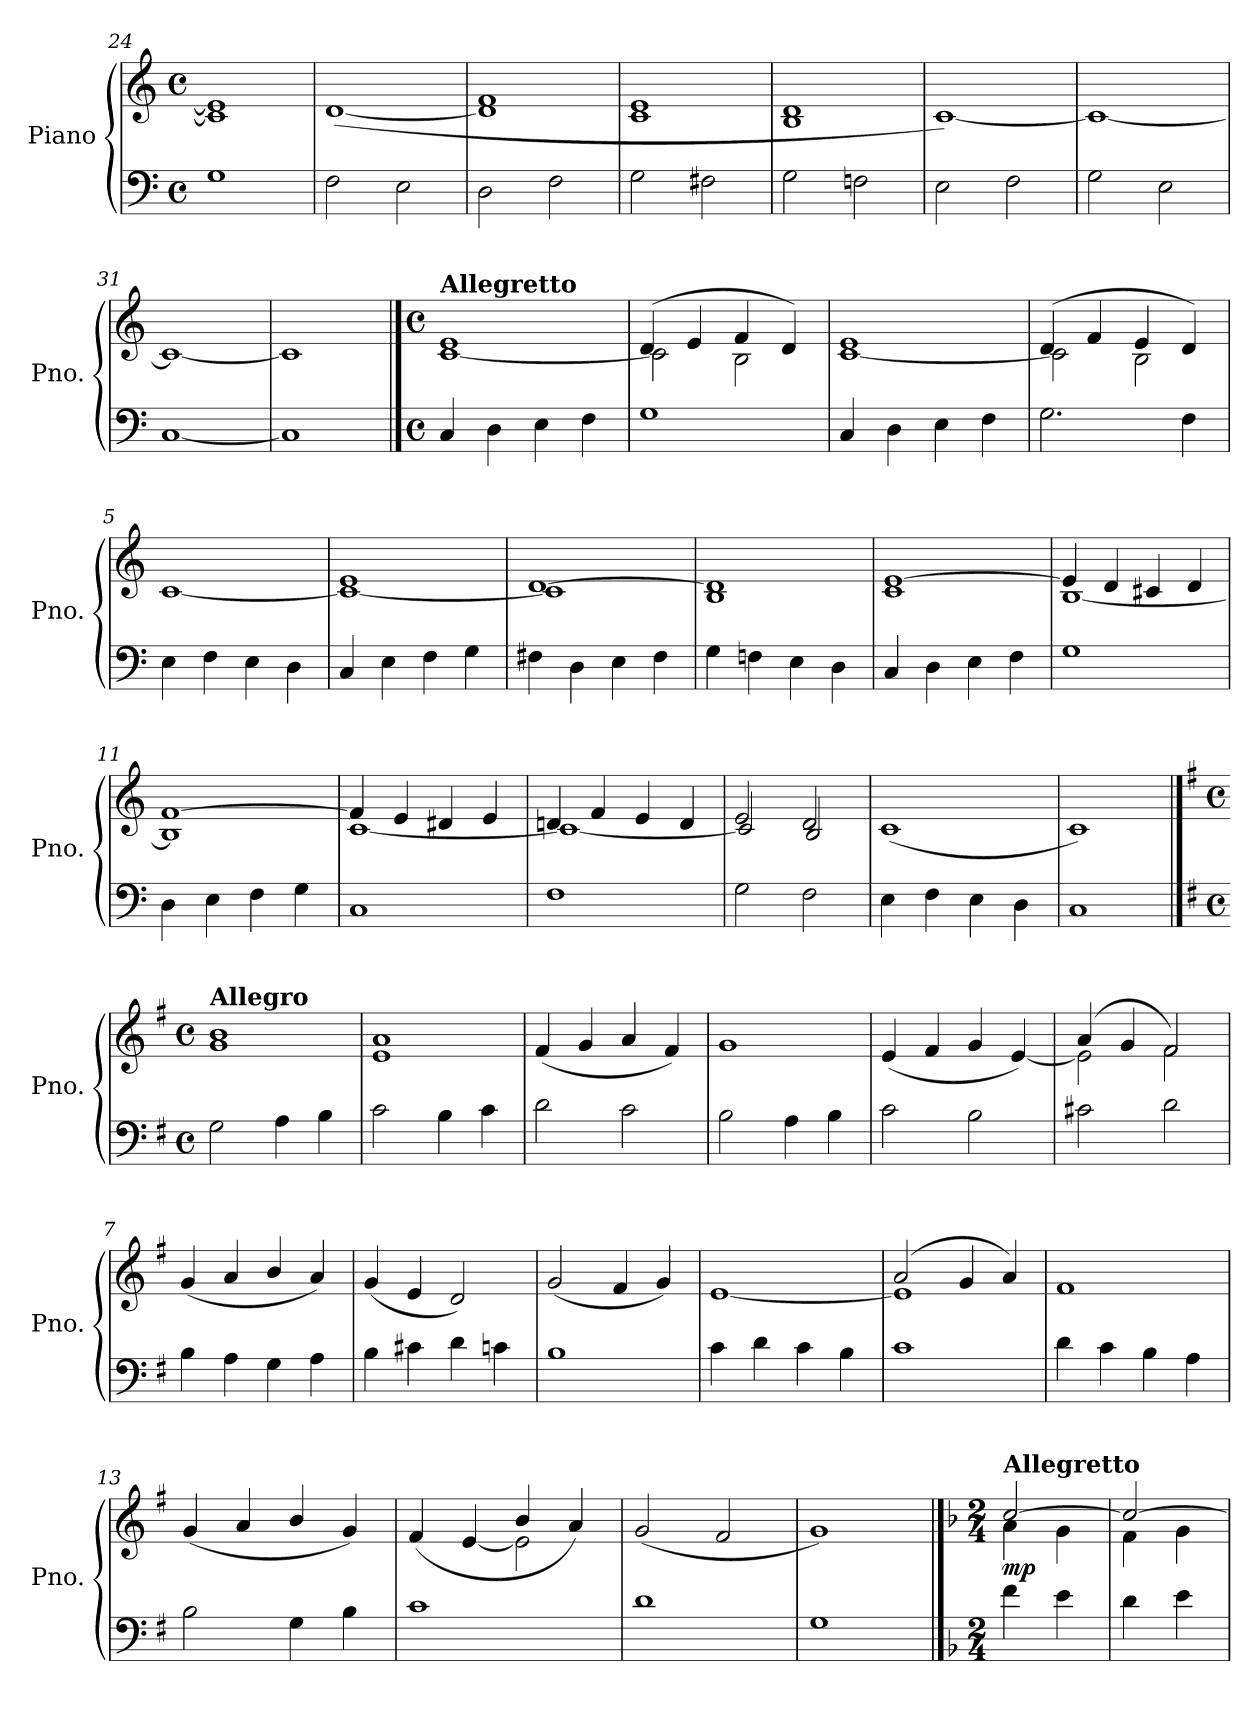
**kern	**kern	**dynam
*part1	*part1	*part1
*staff2	*staff1	*staff1/2
*I"Piano	*	*
*I'Pno.	*	*
*clefF4	*clefG2	*
*k[]	*k[]	*
*M4/4	*M4/4	*
*met(c)	*met(c)	*
=24	=24	=24
1G	1c] 1e]	.
=25	=25	=25
2F\	(>[1d	.
2E\	.	.
=26	=26	=26
2D\	1d] 1f	.
2F\	.	.
!!LO:LB:g=z
=27	=27	=27
2G\	1c 1e	.
2F#X\	.	.
=28	=28	=28
2G\	1B 1d	.
2Fn\	.	.
=29	=29	=29
2E\	[1c)	.
2F\	.	.
=30	=30	=30
2G\	1c_	.
2E\	.	.
=31	=31	=31
[1C	1c_	.
=32	=32	=32
1C]	1c]	.
!!LO:LB:g=z
==1	==1	==1
*M4/4	*M4/4	*
*met(c)	*met(c)	*
*	*^	*
!	!LO:TX:a:B:t=Allegretto	!	!
4C/	1e	[1c	.
4D\	.	.	.
4E\	.	.	.
4F\	.	.	.
=2	=2	=2	=2
1G	(>4d/	2c\]	.
.	4e/	.	.
.	4f/	2B\	.
.	4d/)	.	.
=3	=3	=3	=3
4C/	1e	[1c	.
4D\	.	.	.
4E\	.	.	.
4F\	.	.	.
=4	=4	=4	=4
2.G\	(>4d/	2c\]	.
.	4f/	.	.
.	4e/	2B\	.
4F\	4d/)	.	.
=5	=5	=5	=5
4E\	1ryy	[1c	.
4F\	.	.	.
4E\	.	.	.
4D\	.	.	.
!!LO:LB:g=z	!!
=6	=6	=6	=6
4C/	1e	1c_	.
4E\	.	.	.
4F\	.	.	.
4G\	.	.	.
=7	=7	=7	=7
4F#X\	[1d	1c]	.
4D\	.	.	.
4E\	.	.	.
4F#\	.	.	.
=8	=8	=8	=8
4G\	1d]	1B	.
4Fn\	.	.	.
4E\	.	.	.
4D\	.	.	.
=9	=9	=9	=9
4C/	[1e	1c	.
4D\	.	.	.
4E\	.	.	.
4F\	.	.	.
=10	=10	=10	=10
1G	4e/]	[1B	.
.	4d/	.	.
.	4c#X/	.	.
.	4d/	.	.
=11	=11	=11	=11
4D\	[1f	1B]	.
4E\	.	.	.
4F\	.	.	.
4G\	.	.	.
!!LO:PB:g=z	!!
=12	=12	=12	=12
1C	4f/]	[1c	.
.	4e/	.	.
.	4d#X/	.	.
.	4e/	.	.
=13	=13	=13	=13
1F	4dn/	1c_	.
.	4f/	.	.
.	4e/	.	.
.	4d/	.	.
=14	=14	=14	=14
2G\	2e/	2c/]	.
2F\	2d/	2B/	.
*	*v	*v	*
=15	=15	=15
4E\	(<1c	.
4F\	.	.
4E\	.	.
4D\	.	.
=16	=16	=16
1C	1c)	.
!!LO:LB:g=z
==1	==1	==1
*k[f#]	*k[f#]	*
*M4/4	*M4/4	*
*met(c)	*met(c)	*
!	!LO:TX:a:B:t=Allegro	!
2G\	1g 1b	.
4A\	.	.
4B\	.	.
=2	=2	=2
2c\	1e 1a	.
4B\	.	.
4c\	.	.
=3	=3	=3
2d\	(<4f#/	.
.	4g/	.
2c\	4a/	.
.	4f#/)	.
=4	=4	=4
2B\	1g	.
4A\	.	.
4B\	.	.
=5	=5	=5
2c\	(<4e/	.
.	4f#/	.
2B\	4g/	.
.	[4e/)	.
=6	=6	=6
*	*^	*
2c#X\	(>4a/	2e\]	.
.	4g/	.	.
2d\	2f#/)	2f#\	.
*	*v	*v	*
!!LO:LB:g=z
=7	=7	=7
4B\	(<4g/	.
4A\	4a/	.
4G\	4b/	.
4A\	4a/)	.
=8	=8	=8
4B\	(<4g/	.
4c#X\	4e/	.
4d\	2d/)	.
4cn\	.	.
=9	=9	=9
1B	(<2g/	.
.	4f#/	.
.	4g/)	.
=10	=10	=10
4c\	[1e	.
4d\	.	.
4c\	.	.
4B\	.	.
=11	=11	=11
*	*^	*
1c	(>2a/	1e]	.
.	4g/	.	.
.	4a/)	.	.
*	*v	*v	*
!!LO:LB:g=z
=12	=12	=12
4d\	1f#	.
4c\	.	.
4B\	.	.
4A\	.	.
=13	=13	=13
2B\	(<4g/	.
.	4a/	.
4G\	4b/	.
4B\	4g/)	.
=14	=14	=14
*	*^	*
1c	(>4f#/	2ryy	.
.	[4e/	.	.
.	4b/	2e\]	.
.	4a/)	.	.
*	*v	*v	*
=15	=15	=15
1d	(>2g/	.
.	2f#/	.
=16	=16	=16
1G	1g)	.
!!LO:LB:g=z
==1	==1	==1
*k[b-]	*k[b-]	*
*M2/4	*M2/4	*
*	*^	*
!	!LO:TX:a:B:t=Allegretto	!	!
!	!	!	!LO:DY:b
4f\	[2cc/	4a\	mp
4e\	.	4g\	.
=2	=2	=2	=2
4d\	2cc/_	4f\	.
4e\	.	4g\	.
*	*v	*v	*
=	=	=
*-	*-	*-
